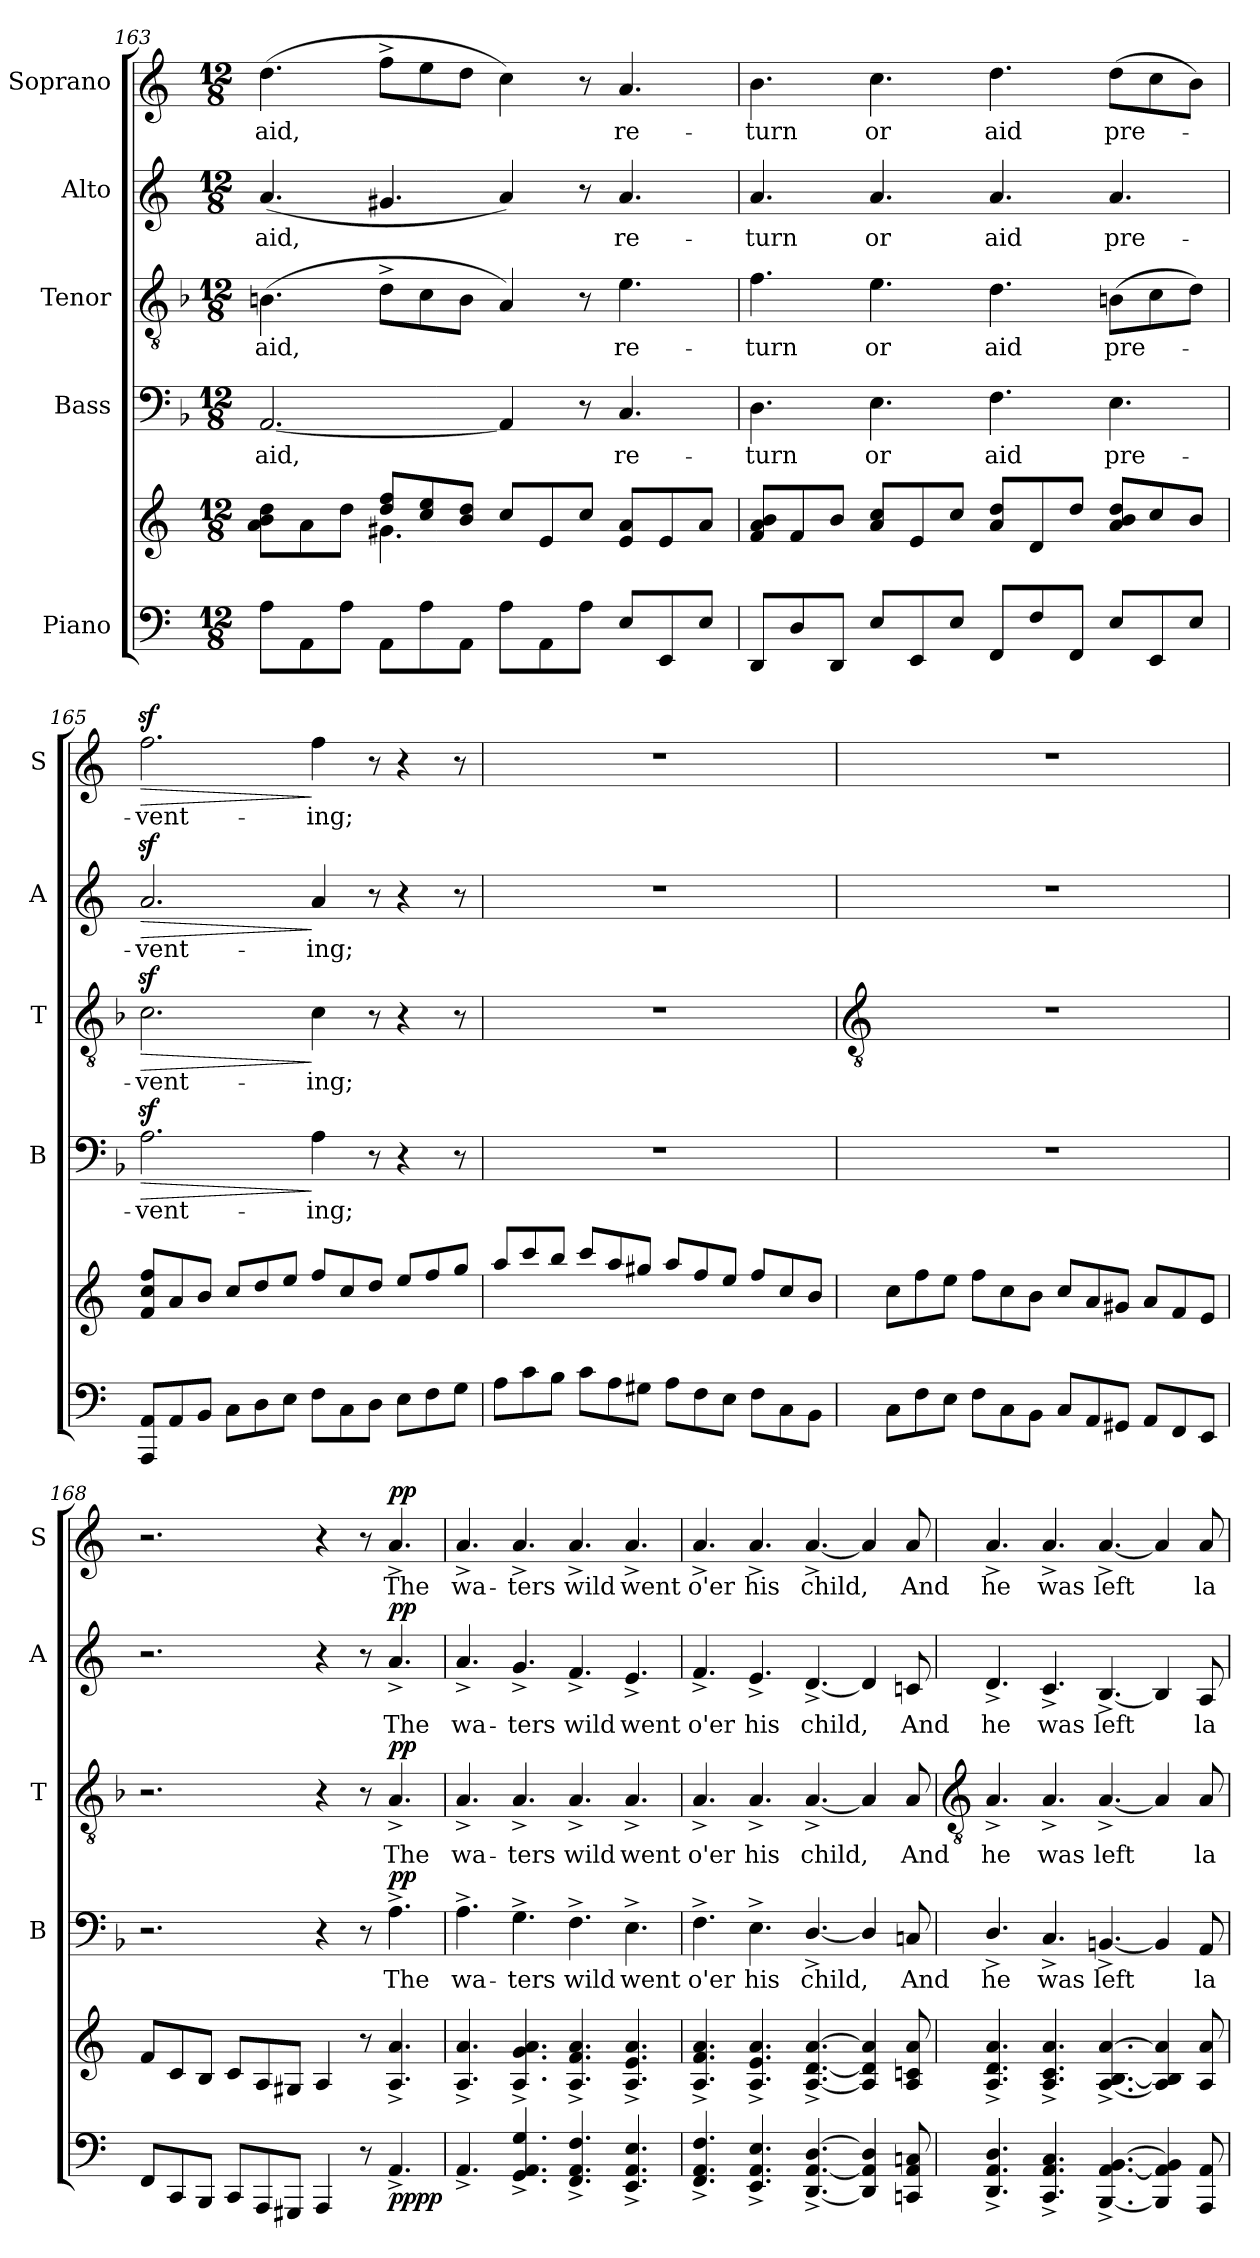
**kern	**kern	**dynam	**kern	**text	**dynam	**kern	**text	**dynam	**kern	**text	**dynam	**kern	**text	**dynam
*part5	*part5	*part5	*part4	*part4	*part4	*part3	*part3	*part3	*part2	*part2	*part2	*part1	*part1	*part1
*staff6	*staff5	*staff5/6	*staff4	*staff4	*staff4	*staff3	*staff3	*staff3	*staff2	*staff2	*staff2	*staff1	*staff1	*staff1
*I"Piano	*	*	*I"Bass	*	*	*I"Tenor	*	*	*I"Alto	*	*	*I"Soprano	*	*
*	*	*	*I'B	*	*	*I'T	*	*	*I'A	*	*	*I'S	*	*
!!LO:LB:g=z
*clefF4	*clefG2	*	*clefF4	*	*	*clefGv2	*	*	*clefG2	*	*	*clefG2	*	*
*k[]	*k[]	*	*k[b-]	*	*	*k[b-]	*	*	*k[]	*	*	*k[]	*	*
*C:	*C:	*	*F:	*	*	*F:	*	*	*C:	*	*	*C:	*	*
*M12/8	*M12/8	*	*M12/8	*	*	*M12/8	*	*	*M12/8	*	*	*M12/8	*	*
=163	=163	=163	=163	=163	=163	=163	=163	=163	=163	=163	=163	=163	=163	=163
*	*^	*	*	*	*	*	*	*	*	*	*	*	*	*
!	!	!	!	!	!LO:LY:b	!	!	!LO:LY:b	!	!	!LO:LY:b	!	!	!LO:LY:b	!
8AL	8a 8b 8ddL	4.ryy	.	[2.AA	aid,	.	(>4.Bn	aid,	.	(<4.a	aid,	.	(>4.dd	aid,	.
8AA	8a	.	.	.	.	.	.	.	.	.	.	.	.	.	.
8AJ	8ddJ	.	.	.	.	.	.	.	.	.	.	.	.	.	.
8AAL	8dd/ 8ff/L	4.g#X\	.	.	.	.	8d^L	.	.	4.g#X	.	.	8ff^L	.	.
8A	8cc/ 8ee/	.	.	.	.	.	8c	.	.	.	.	.	8ee	.	.
8AAJ	8b/ 8dd/J	.	.	.	.	.	8BJ	.	.	.	.	.	8ddJ	.	.
8AL	8ccL	2.ryy	.	4AA]	.	.	4A)	.	.	4a)	.	.	4cc)	.	.
8AA	8e	.	.	.	.	.	.	.	.	.	.	.	.	.	.
8AJ	8ccJ	.	.	8r	.	.	8r	.	.	8r	.	.	8r	.	.
!	!	!	!	!	!LO:LY:b	!	!	!LO:LY:b	!	!	!LO:LY:b	!	!	!LO:LY:b	!
8EL	8e 8aL	.	.	4.C	re-	.	4.e	re-	.	4.a	re-	.	4.a	re-	.
8EE	8e	.	.	.	.	.	.	.	.	.	.	.	.	.	.
8EJ	8aJ	.	.	.	.	.	.	.	.	.	.	.	.	.	.
=164	=164	=164	=164	=164	=164	=164	=164	=164	=164	=164	=164	=164	=164	=164	=164
!	!	!LO:N:vis=1	!	!	!LO:LY:b	!	!	!LO:LY:b	!	!	!LO:LY:b	!	!	!LO:LY:b	!
8DDL	8f 8a 8bL	1.ryy	.	4.D	-turn	.	4.f	-turn	.	4.a	-turn	.	4.b	-turn	.
8D	8f	.	.	.	.	.	.	.	.	.	.	.	.	.	.
8DDJ	8bJ	.	.	.	.	.	.	.	.	.	.	.	.	.	.
!	!	!	!	!	!LO:LY:b	!	!	!LO:LY:b	!	!	!LO:LY:b	!	!	!LO:LY:b	!
8EL	8a 8ccL	.	.	4.E	or	.	4.e	or	.	4.a	or	.	4.cc	or	.
8EE	8e	.	.	.	.	.	.	.	.	.	.	.	.	.	.
8EJ	8ccJ	.	.	.	.	.	.	.	.	.	.	.	.	.	.
!	!	!	!	!	!LO:LY:b	!	!	!LO:LY:b	!	!	!LO:LY:b	!	!	!LO:LY:b	!
8FFL	8a 8ddL	.	.	4.F	aid	.	4.d	aid	.	4.a	aid	.	4.dd	aid	.
8F	8d	.	.	.	.	.	.	.	.	.	.	.	.	.	.
8FFJ	8ddJ	.	.	.	.	.	.	.	.	.	.	.	.	.	.
!	!	!	!	!	!LO:LY:b	!	!	!LO:LY:b	!	!	!LO:LY:b	!	!	!LO:LY:b	!
8EL	8a 8b 8ddL	.	.	4.E	pre-	.	(>8BnL	pre-	.	4.a	pre-	.	(>8ddL	pre-	.
8EE	8cc	.	.	.	.	.	8c	.	.	.	.	.	8cc	.	.
8EJ	8bJ	.	.	.	.	.	8dJ)	.	.	.	.	.	8bJ)	.	.
=165	=165	=165	=165	=165	=165	=165	=165	=165	=165	=165	=165	=165	=165	=165	=165
!	!	!LO:N:vis=1	!	!	!LO:LY:b	!LO:HP:b	!	!LO:LY:b	!LO:HP:b	!	!LO:LY:b	!LO:HP:b	!	!LO:LY:b	!LO:HP:b
8AAA 8AAL	8f 8cc 8ffL	1.ryy	.	2.Az<	-vent-	>	2.cz<	vent-	>	2.az<	-vent-	>	2.ffz<	vent-	>
8AA	8a	.	.	.	.	.	.	.	.	.	.	.	.	.	.
8BBJ	8bJ	.	.	.	.	.	.	.	.	.	.	.	.	.	.
8CL	8ccL	.	.	.	.	.	.	.	.	.	.	.	.	.	.
8D	8dd	.	.	.	.	.	.	.	.	.	.	.	.	.	.
8EJ	8eeJ	.	.	.	.	.	.	.	.	.	.	.	.	.	.
!	!	!	!	!	!LO:LY:b	!	!	!LO:LY:b	!	!	!LO:LY:b	!	!	!LO:LY:b	!
8FL	8ffL	.	.	4A	-ing;	]	4c	-ing;	]	4a	-ing;	]	4ff	-ing;	]
8C	8cc	.	.	.	.	.	.	.	.	.	.	.	.	.	.
8DJ	8ddJ	.	.	8r	.	.	8r	.	.	8r	.	.	8r	.	.
8EL	8eeL	.	.	4r	.	.	4r	.	.	4r	.	.	4r	.	.
8F	8ff	.	.	.	.	.	.	.	.	.	.	.	.	.	.
8GJ	8ggJ	.	.	8r	.	.	8r	.	.	8r	.	.	8r	.	.
=166	=166	=166	=166	=166	=166	=166	=166	=166	=166	=166	=166	=166	=166	=166	=166
!	!	!LO:N:vis=1	!	!LO:N:vis=1	!	!	!LO:N:vis=1	!	!	!LO:N:vis=1	!	!	!LO:N:vis=1	!	!
8AL	8aaL	1.ryy	.	1.r	.	.	1.r	.	.	1.r	.	.	1.r	.	.
8c	8ccc	.	.	.	.	.	.	.	.	.	.	.	.	.	.
8BJ	8bbJ	.	.	.	.	.	.	.	.	.	.	.	.	.	.
8cL	8cccL	.	.	.	.	.	.	.	.	.	.	.	.	.	.
8A	8aa	.	.	.	.	.	.	.	.	.	.	.	.	.	.
8G#XJ	8gg#XJ	.	.	.	.	.	.	.	.	.	.	.	.	.	.
8AL	8aaL	.	.	.	.	.	.	.	.	.	.	.	.	.	.
8F	8ff	.	.	.	.	.	.	.	.	.	.	.	.	.	.
8EJ	8eeJ	.	.	.	.	.	.	.	.	.	.	.	.	.	.
8FL	8ffL	.	.	.	.	.	.	.	.	.	.	.	.	.	.
8C	8cc	.	.	.	.	.	.	.	.	.	.	.	.	.	.
8BBJ	8bJ	.	.	.	.	.	.	.	.	.	.	.	.	.	.
*	*v	*v	*	*	*	*	*	*	*	*	*	*	*	*	*
!!LO:LB:g=z
=167	=167	=167	=167	=167	=167	=167	=167	=167	=167	=167	=167	=167	=167	=167
*	*	*	*	*	*	*clefGv2	*	*	*	*	*	*	*	*
!	!	!	!LO:N:vis=1	!	!	!LO:N:vis=1	!	!	!LO:N:vis=1	!	!	!LO:N:vis=1	!	!
8CL	8ccL	.	1.r	.	.	1.r	.	.	1.r	.	.	1.r	.	.
8F	8ff	.	.	.	.	.	.	.	.	.	.	.	.	.
8EJ	8eeJ	.	.	.	.	.	.	.	.	.	.	.	.	.
8FL	8ffL	.	.	.	.	.	.	.	.	.	.	.	.	.
8C	8cc	.	.	.	.	.	.	.	.	.	.	.	.	.
8BBJ	8bJ	.	.	.	.	.	.	.	.	.	.	.	.	.
8CL	8ccL	.	.	.	.	.	.	.	.	.	.	.	.	.
8AA	8a	.	.	.	.	.	.	.	.	.	.	.	.	.
8GG#XJ	8g#XJ	.	.	.	.	.	.	.	.	.	.	.	.	.
8AAL	8aL	.	.	.	.	.	.	.	.	.	.	.	.	.
8FF	8f	.	.	.	.	.	.	.	.	.	.	.	.	.
8EEJ	8eJ	.	.	.	.	.	.	.	.	.	.	.	.	.
=168	=168	=168	=168	=168	=168	=168	=168	=168	=168	=168	=168	=168	=168	=168
8FFL	8fL	.	2.r	.	.	2.r	.	.	2.r	.	.	2.r	.	.
8CC	8c	.	.	.	.	.	.	.	.	.	.	.	.	.
8BBBJ	8BJ	.	.	.	.	.	.	.	.	.	.	.	.	.
8CCL	8cL	.	.	.	.	.	.	.	.	.	.	.	.	.
8AAA	8A	.	.	.	.	.	.	.	.	.	.	.	.	.
8GGG#XJ	8G#XJ	.	.	.	.	.	.	.	.	.	.	.	.	.
4AAA	4A	.	4r	.	.	4r	.	.	4r	.	.	4r	.	.
8r	8r	.	8r	.	.	8r	.	.	8r	.	.	8r	.	.
!	!	!LO:DY:b=2	!	!LO:LY:b	!	!	!LO:LY:b	!	!	!LO:LY:b	!	!	!LO:LY:b	!
!	!	!LO:DY:n=1:b	!	!	!LO:DY:b	!	!	!LO:DY:b	!	!	!LO:DY:b	!	!	!LO:DY:b
4.AA^	4.A^ 4.a^	pp pp	4.A^	The	pp	4.A^	The	pp	4.a^	The	pp	4.a^	The	pp
=169	=169	=169	=169	=169	=169	=169	=169	=169	=169	=169	=169	=169	=169	=169
!	!	!	!	!LO:LY:b	!	!	!LO:LY:b	!	!	!LO:LY:b	!	!	!LO:LY:b	!
4.AA^	4.A^ 4.a^	.	4.A^	wa-	.	4.A^	wa-	.	4.a^	wa-	.	4.a^	wa-	.
!	!	!	!	!LO:LY:b	!	!	!LO:LY:b	!	!	!LO:LY:b	!	!	!LO:LY:b	!
4.GG^ 4.AA^ 4.G^	4.A^ 4.g^ 4.a^	.	4.G^	-ters	.	4.A^	-ters	.	4.g^	-ters	.	4.a^	-ters	.
!	!	!	!	!LO:LY:b	!	!	!LO:LY:b	!	!	!LO:LY:b	!	!	!LO:LY:b	!
4.FF^ 4.AA^ 4.F^	4.A^ 4.f^ 4.a^	.	4.F^	wild	.	4.A^	wild	.	4.f^	wild	.	4.a^	wild	.
!	!	!	!	!LO:LY:b	!	!	!LO:LY:b	!	!	!LO:LY:b	!	!	!LO:LY:b	!
4.EE^ 4.AA^ 4.E^	4.A^ 4.e^ 4.a^	.	4.E^	went	.	4.A^	went	.	4.e^	went	.	4.a^	went	.
=170	=170	=170	=170	=170	=170	=170	=170	=170	=170	=170	=170	=170	=170	=170
!	!	!	!	!LO:LY:b	!	!	!LO:LY:b	!	!	!LO:LY:b	!	!	!LO:LY:b	!
4.FF^ 4.AA^ 4.F^	4.A^ 4.f^ 4.a^	.	4.F^	o'er	.	4.A^	o'er	.	4.f^	o'er	.	4.a^	o'er	.
!	!	!	!	!LO:LY:b	!	!	!LO:LY:b	!	!	!LO:LY:b	!	!	!LO:LY:b	!
4.EE^ 4.AA^ 4.E^	4.A^ 4.e^ 4.a^	.	4.E^	his	.	4.A^	his	.	4.e^	his	.	4.a^	his	.
!	!	!	!	!LO:LY:b	!	!	!LO:LY:b	!	!	!LO:LY:b	!	!	!LO:LY:b	!
[4.DD/^ [4.AA/^ [4.D/^	[4.A^ [4.d^ [4.a^	.	[4.D^/	child,	.	[4.A^	child,	.	[4.d^	child,	.	[4.a^	child,	.
4DD/] 4AA/] 4D/]	4A] 4d] 4a]	.	4D/]	.	.	4A]	.	.	4d]	.	.	4a]	.	.
!	!	!	!	!LO:LY:b	!	!	!LO:LY:b	!	!	!LO:LY:b	!	!	!LO:LY:b	!
8CCn 8AA 8Cn	8A 8cn 8a	.	8Cn	And	.	8A	And	.	8cn	And	.	8a	And	.
!!LO:LB:g=z
=171	=171	=171	=171	=171	=171	=171	=171	=171	=171	=171	=171	=171	=171	=171
*	*	*	*	*	*	*clefGv2	*	*	*	*	*	*	*	*
!	!	!	!	!LO:LY:b	!	!	!LO:LY:b	!	!	!LO:LY:b	!	!	!LO:LY:b	!
4.DD/^ 4.AA/^ 4.D/^	4.A^ 4.d^ 4.a^	.	4.D^/	he	.	4.A^	he	.	4.d^	he	.	4.a^	he	.
!	!	!	!	!LO:LY:b	!	!	!LO:LY:b	!	!	!LO:LY:b	!	!	!LO:LY:b	!
4.CC^ 4.AA^ 4.C^	4.A^ 4.c^ 4.a^	.	4.C^	was	.	4.A^	was	.	4.c^	was	.	4.a^	was	.
!	!	!	!	!LO:LY:b	!	!	!LO:LY:b	!	!	!LO:LY:b	!	!	!LO:LY:b	!
[4.BBB^ [4.AA^ [4.BB^	[4.A^ [4.B^ [4.a^	.	[4.BBn^	left	.	[4.A^	left	.	[4.B^	left	.	[4.a^	left	.
4BBB] 4AA] 4BB]	4A] 4B] 4a]	.	4BB]	.	.	4A]	.	.	4B]	.	.	4a]	.	.
!	!	!	!	!LO:LY:b	!	!	!LO:LY:b	!	!	!LO:LY:b	!	!	!LO:LY:b	!
8AAA 8AA	8A 8a	.	8AA	la-	.	8A	la-	.	8A	la-	.	8a	la-	.
=	=	=	=	=	=	=	=	=	=	=	=	=	=	=
*-	*-	*-	*-	*-	*-	*-	*-	*-	*-	*-	*-	*-	*-	*-
